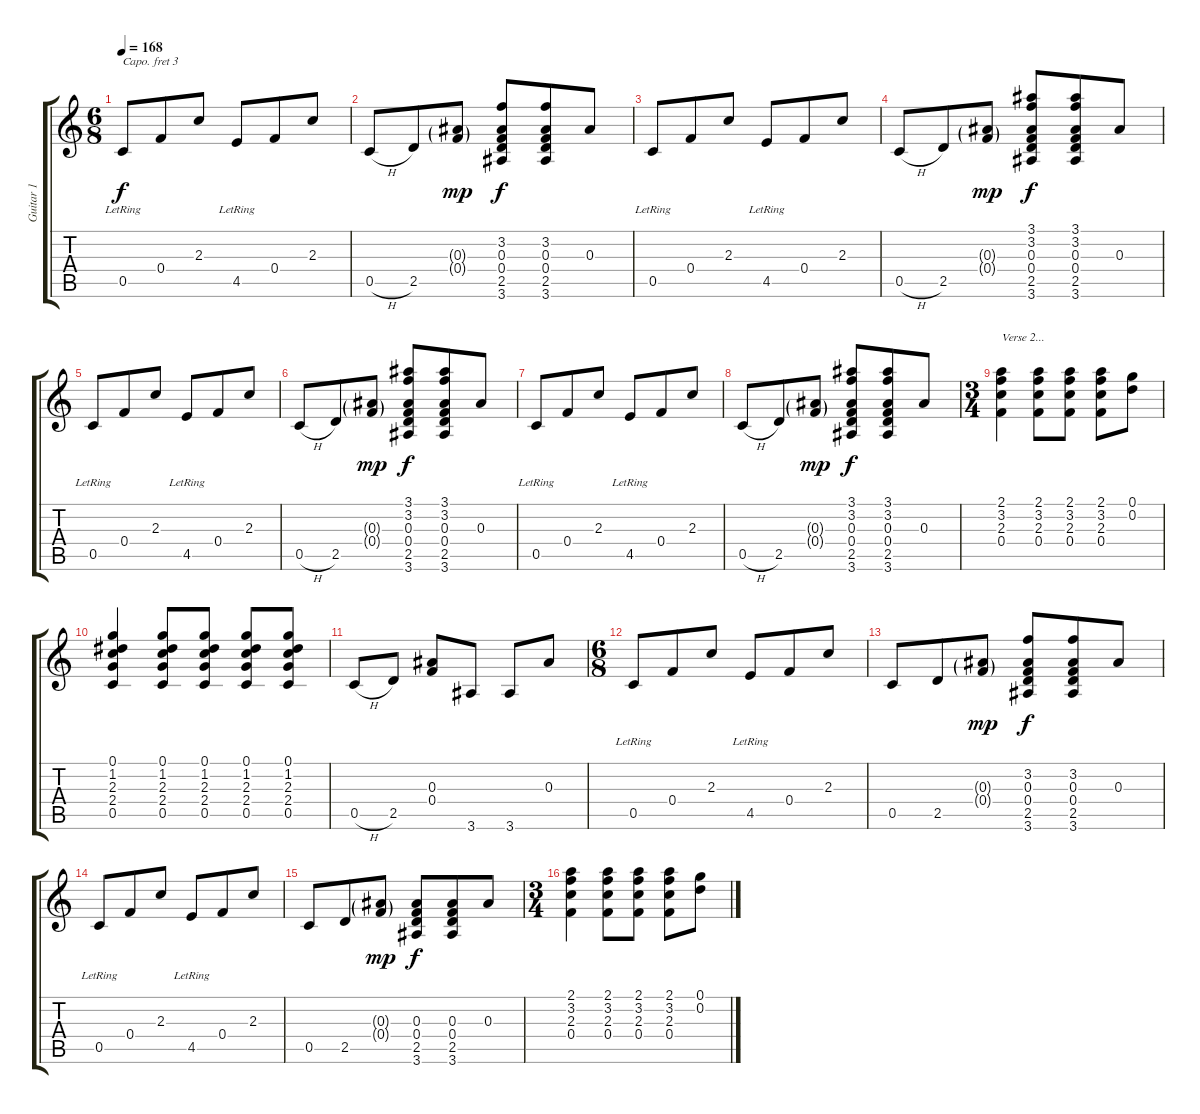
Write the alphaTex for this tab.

\track ("Guitar 1" "Guitar 1") {instrument acousticguitarsteel}
\staff {score tabs}
\capo 3
\tuning (E4 B3 G3 D3 A2 E2) {hide}
\ts (6 8)
\tempo 168
\clef g2
\ks c
0.5{lr}.8{dy f} 0.4.8 2.3.8 4.5{lr}.8 0.4.8 2.3.8 |
0.5{h}.8 2.5.8 (0.3{g} 0.4{g}).8{dy mp} (3.2 0.3 0.4 2.5 3.6).8{dy f} (3.2 0.3 0.4 2.5 3.6).8 0.3.8 |
0.5{lr}.8 0.4.8 2.3.8 4.5{lr}.8 0.4.8 2.3.8 |
0.5{h}.8 2.5.8 (0.3{g} 0.4{g}).8{dy mp} (3.1 3.2 0.3 0.4 2.5 3.6).8{dy f} (3.1 3.2 0.3 0.4 2.5 3.6).8 0.3.8 |
0.5{lr}.8 0.4.8 2.3.8 4.5{lr}.8 0.4.8 2.3.8 |
0.5{h}.8 2.5.8 (0.3{g} 0.4{g}).8{dy mp} (3.1 3.2 0.3 0.4 2.5 3.6).8{dy f} (3.1 3.2 0.3 0.4 2.5 3.6).8 0.3.8 |
0.5{lr}.8 0.4.8 2.3.8 4.5{lr}.8 0.4.8 2.3.8 |
0.5{h}.8 2.5.8 (0.3{g} 0.4{g}).8{dy mp} (3.1 3.2 0.3 0.4 2.5 3.6).8{dy f} (3.1 3.2 0.3 0.4 2.5 3.6).8 0.3.8 |
\ts (3 4)
(2.1 3.2 2.3 0.4).4{txt "Verse 2..."} (2.1 3.2 2.3 0.4).8 (2.1 3.2 2.3 0.4).8 (2.1 3.2 2.3 0.4).8 (0.1 0.2).8 |
(0.1 1.2 2.3 2.4 0.5).4 (0.1 1.2 2.3 2.4 0.5).8 (0.1 1.2 2.3 2.4 0.5).8 (0.1 1.2 2.3 2.4 0.5).8 (0.1 1.2 2.3 2.4 0.5).8 |
0.5{h}.8 2.5.8 (0.3 0.4).8 3.6.8 3.6.8 0.3.8 |
\ts (6 8)
0.5{lr}.8 0.4.8 2.3.8 4.5{lr}.8 0.4.8 2.3.8 |
0.5.8 2.5.8 (0.3{g} 0.4{g}).8{dy mp} (3.2 0.3 0.4 2.5 3.6).8{dy f} (3.2 0.3 0.4 2.5 3.6).8 0.3.8 |
0.5{lr}.8 0.4.8 2.3.8 4.5{lr}.8 0.4.8 2.3.8 |
0.5.8 2.5.8 (0.3{g} 0.4{g}).8{dy mp} (0.3 0.4 2.5 3.6).8{dy f} (0.3 0.4 2.5 3.6).8 0.3.8 |
\ts (3 4)
(2.1 3.2 2.3 0.4).4 (2.1 3.2 2.3 0.4).8 (2.1 3.2 2.3 0.4).8 (2.1 3.2 2.3 0.4).8 (0.1 0.2).8
